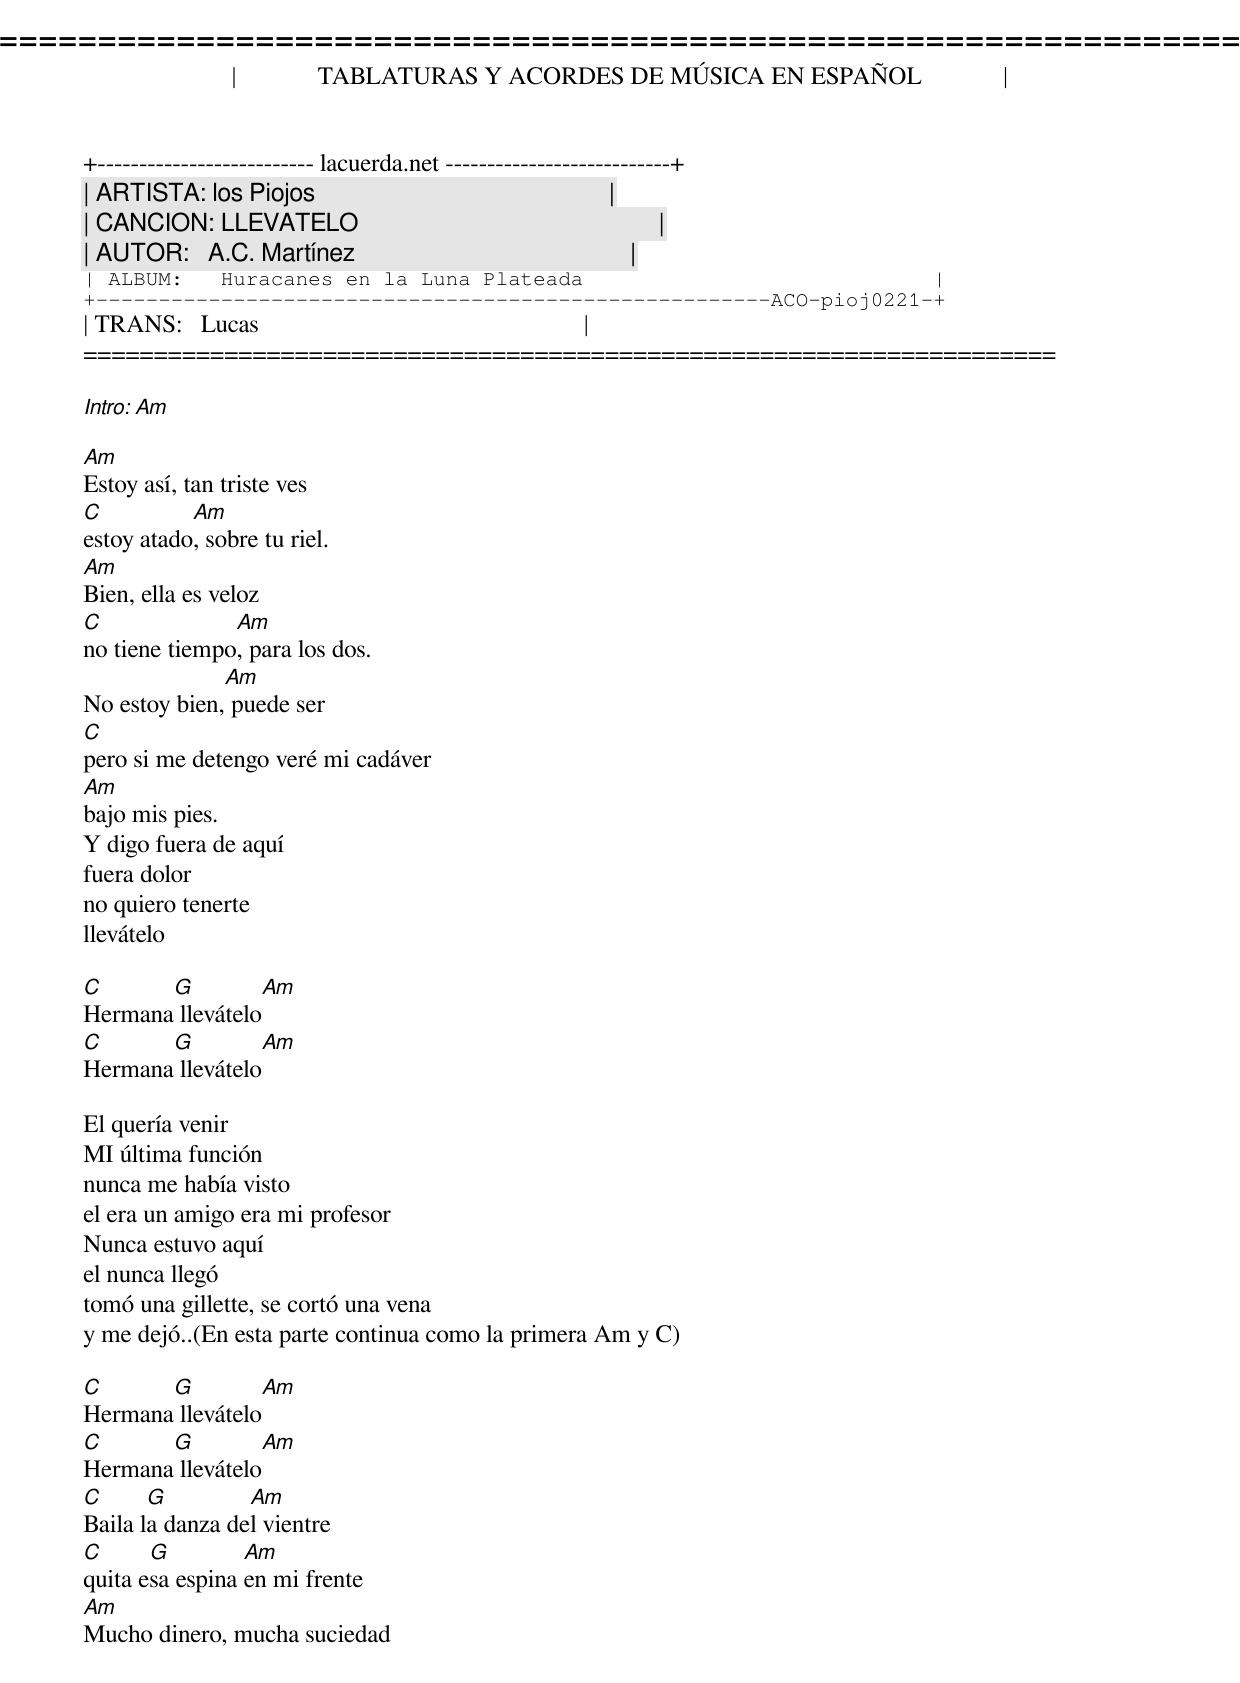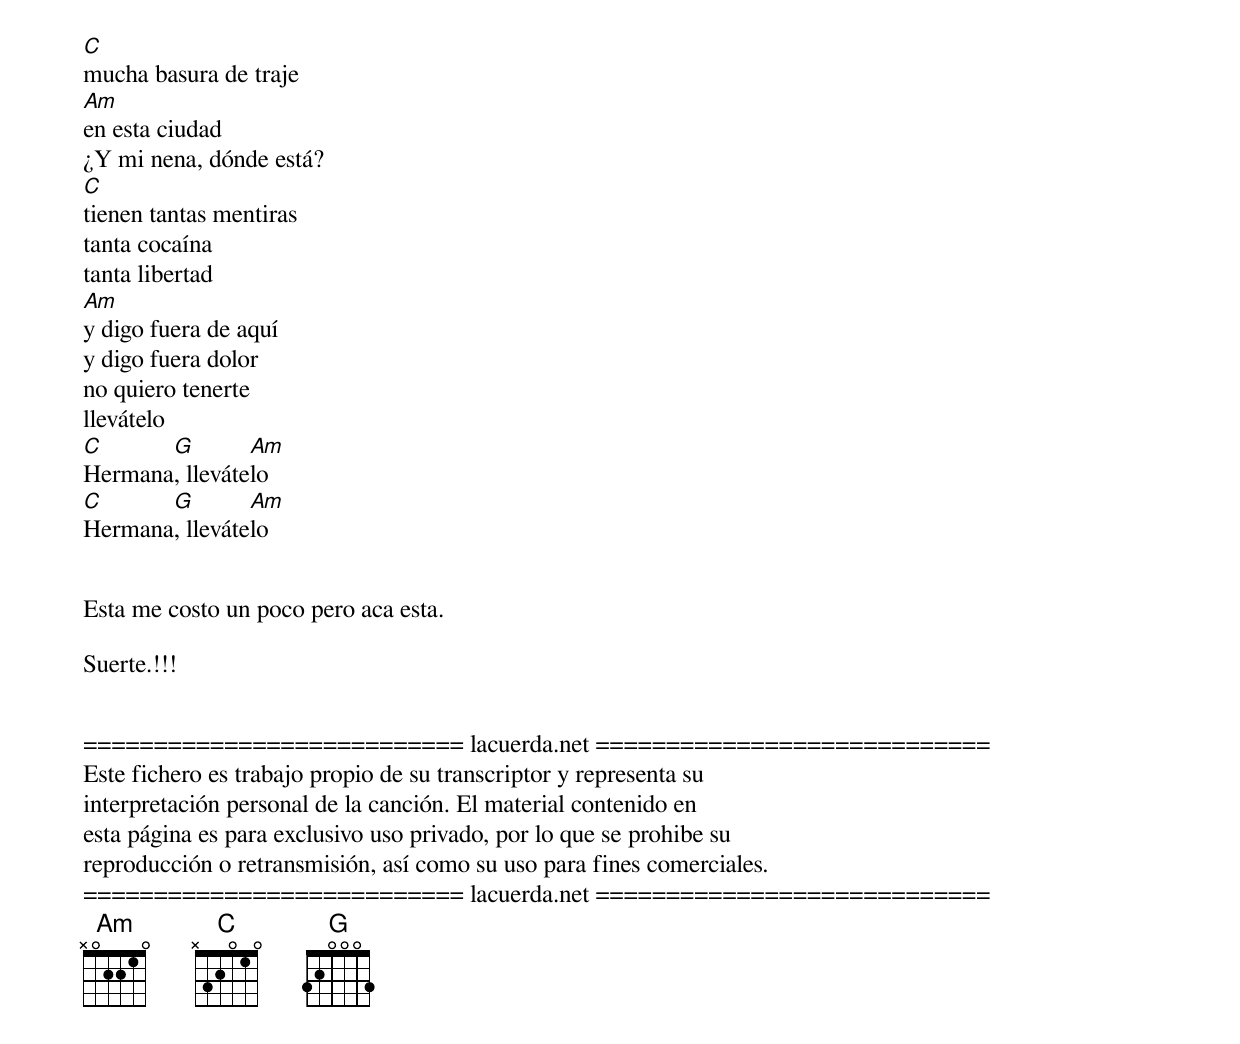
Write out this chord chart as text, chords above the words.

=====================================================================
|             TABLATURAS Y ACORDES DE MÚSICA EN ESPAÑOL             |
+-------------------------- lacuerda.net ---------------------------+
| ARTISTA: los Piojos                                               |
| CANCION: LLEVATELO                                                |
| AUTOR:   A.C. Martínez                                            |
| ALBUM:   Huracanes en la Luna Plateada                            |
+------------------------------------------------------ACO-pioj0221-+
| TRANS:   Lucas                                                    |
=====================================================================

Intro: Am

Am
Estoy así, tan triste ves
C          Am
estoy atado, sobre tu riel.
Am
Bien, ella es veloz
C              Am
no tiene tiempo, para los dos.
              Am
No estoy bien, puede ser
C
pero si me detengo veré mi cadáver
Am
bajo mis pies.
Y digo fuera de aquí
fuera dolor
no quiero tenerte
llevátelo

C      G         Am
Hermana llevátelo
C      G         Am
Hermana llevátelo

El quería venir
MI última función
nunca me había visto
el era un amigo era mi profesor
Nunca estuvo aquí
el nunca llegó
tomó una gillette, se cortó una vena
y me dejó..(En esta parte continua como la primera Am y C)

C      G         Am
Hermana llevátelo
C      G         Am
Hermana llevátelo
C      G         Am
Baila la danza del vientre
C      G         Am
quita esa espina en mi frente
Am
Mucho dinero, mucha suciedad
C
mucha basura de traje
Am
en esta ciudad
¿Y mi nena, dónde está?
C
tienen tantas mentiras
tanta cocaína
tanta libertad
Am
y digo fuera de aquí
y digo fuera dolor
no quiero tenerte
llevátelo
C      G        Am
Hermana, llevátelo
C      G        Am
Hermana, llevátelo


Esta me costo un poco pero aca esta.

Suerte.!!!


=========================== lacuerda.net ============================
Este fichero es trabajo propio de su transcriptor y representa su
interpretación personal de la canción. El material contenido en
esta página es para exclusivo uso privado, por lo que se prohibe su
reproducción o retransmisión, así como su uso para fines comerciales.
=========================== lacuerda.net ============================
